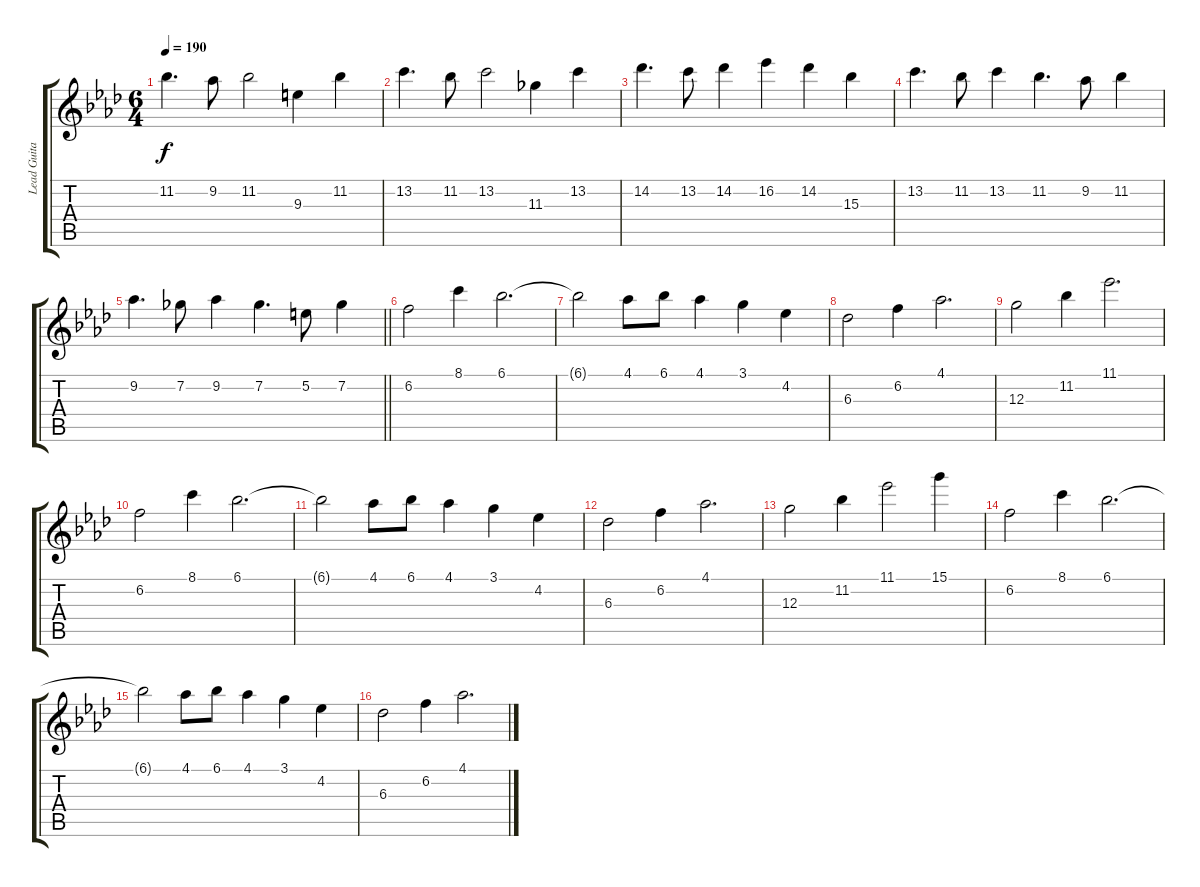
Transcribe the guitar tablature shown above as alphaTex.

\track ("Lead Guitar" "Lead Guita") {instrument distortionguitar}
\staff {score tabs}
\tuning (E4 B3 G3 D3 A2 E2) {hide}
\ts (6 4)
\tempo 190
\clef g2
\ks fminor
11.2.4{d dy f} 9.2.8 11.2.2 9.3.4 11.2.4 |
13.2.4{d} 11.2.8 13.2.2 11.3.4 13.2.4 |
14.2.4{d} 13.2.8 14.2.4 16.2.4 14.2.4 15.3.4 |
13.2.4{d} 11.2.8 13.2.4 11.2.4{d} 9.2.8 11.2.4 |
\barLineRight lightlight
9.2.4{d} 7.2.8 9.2.4 7.2.4{d} 5.2.8 7.2.4 |
6.2.2 8.1.4 6.1.2{d} |
6.1{t}.2 4.1.8 6.1.8 4.1.4 3.1.4 4.2.4 |
6.3.2 6.2.4 4.1.2{d} |
12.3.2 11.2.4 11.1.2{d} |
6.2.2 8.1.4 6.1.2{d} |
6.1{t}.2 4.1.8 6.1.8 4.1.4 3.1.4 4.2.4 |
6.3.2 6.2.4 4.1.2{d} |
12.3.2 11.2.4 11.1.2 15.1.4 |
6.2.2 8.1.4 6.1.2{d} |
6.1{t}.2 4.1.8 6.1.8 4.1.4 3.1.4 4.2.4 |
6.3.2 6.2.4 4.1.2{d}
